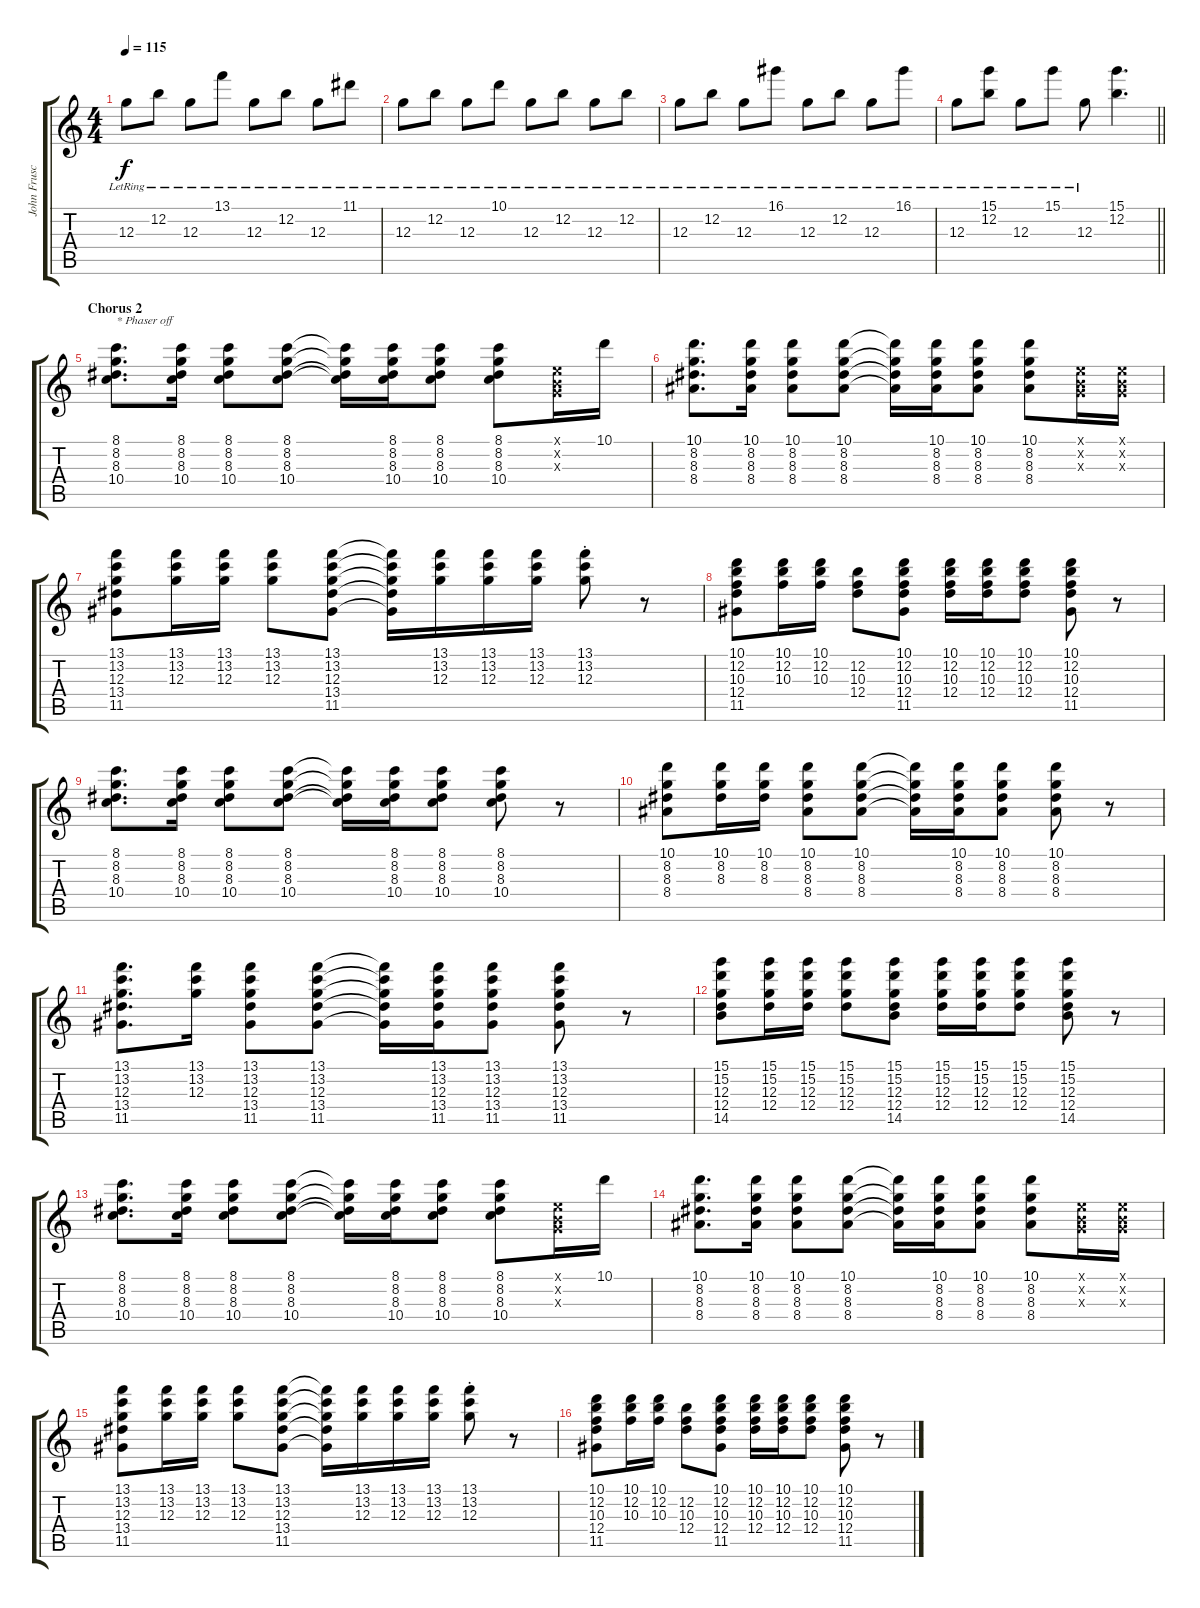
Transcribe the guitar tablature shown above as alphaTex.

\track ("John Frusciante | Gtr. 1" "John Frusc") {instrument electricguitarclean}
\staff {score tabs}
\tuning (E4 B3 G3 D3 A2 E2) {hide}
\ts (4 4)
\tempo 115
\clef g2
\ks c
12.3{lr}.8{dy f} 12.2{lr}.8 12.3{lr}.8 13.1{lr}.8 12.3{lr}.8 12.2{lr}.8 12.3{lr}.8 11.1{lr}.8 |
12.3{lr}.8 12.2{lr}.8 12.3{lr}.8 10.1{lr}.8 12.3{lr}.8 12.2{lr}.8 12.3{lr}.8 12.2{lr}.8 |
12.3{lr}.8 12.2{lr}.8 12.3{lr}.8 16.1{lr}.8 12.3{lr}.8 12.2{lr}.8 12.3{lr}.8 16.1{lr}.8 |
\barLineRight lightlight
12.3{lr}.8 (15.1{lr} 12.2{lr}).8 12.3{lr}.8 15.1{lr}.8 12.3{lr}.8 (15.1 12.2).4{d} |
\section ("" "Chorus 2")
(8.1 8.2 8.3 10.4).8{d txt "* Phaser off" instrument electricguitarclean} (8.1 8.2 8.3 10.4).16 (8.1 8.2 8.3 10.4).8 (8.1 8.2 8.3 10.4).8 (8.1{t} 8.2{t} 8.3{t} 10.4{t}).16 (8.1 8.2 8.3 10.4).16 (8.1 8.2 8.3 10.4).8 (8.1 8.2 8.3 10.4).8 (0.1{x} 0.2{x} 0.3{x}).16 10.1.16 |
(10.1 8.2 8.3 8.4).8{d} (10.1 8.2 8.3 8.4).16 (10.1 8.2 8.3 8.4).8 (10.1 8.2 8.3 8.4).8 (10.1{t} 8.2{t} 8.3{t} 8.4{t}).16 (10.1 8.2 8.3 8.4).16 (10.1 8.2 8.3 8.4).8 (10.1 8.2 8.3 8.4).8 (0.1{x} 0.2{x} 0.3{x}).16 (0.1{x} 0.2{x} 0.3{x}).16 |
(13.1 13.2 12.3 13.4 11.5).8 (13.1 13.2 12.3).16 (13.1 13.2 12.3).16 (13.1 13.2 12.3).8 (13.1 13.2 12.3 13.4 11.5).8 (13.1{t} 13.2{t} 12.3{t} 13.4{t} 11.5{t}).16 (13.1 13.2 12.3).16 (13.1 13.2 12.3).16 (13.1 13.2 12.3).16 (13.1{st} 13.2{st} 12.3{st}).8 r.8 |
(10.1 12.2 10.3 12.4 11.5).8 (10.1 12.2 10.3).16 (10.1 12.2 10.3).16 (12.2 10.3 12.4).8 (10.1 12.2 10.3 12.4 11.5).8 (10.1 12.2 10.3 12.4).16 (10.1 12.2 10.3 12.4).16 (10.1 12.2 10.3 12.4).8 (10.1 12.2 10.3 12.4 11.5).8 r.8 |
(8.1 8.2 8.3 10.4).8{d} (8.1 8.2 8.3 10.4).16 (8.1 8.2 8.3 10.4).8 (8.1 8.2 8.3 10.4).8 (8.1{t} 8.2{t} 8.3{t} 10.4{t}).16 (8.1 8.2 8.3 10.4).16 (8.1 8.2 8.3 10.4).8 (8.1 8.2 8.3 10.4).8 r.8 |
(10.1 8.2 8.3 8.4).8 (10.1 8.2 8.3).16 (10.1 8.2 8.3).16 (10.1 8.2 8.3 8.4).8 (10.1 8.2 8.3 8.4).8 (10.1{t} 8.2{t} 8.3{t} 8.4{t}).16 (10.1 8.2 8.3 8.4).16 (10.1 8.2 8.3 8.4).8 (10.1 8.2 8.3 8.4).8 r.8 |
(13.1 13.2 12.3 13.4 11.5).8{d} (13.1 13.2 12.3).16 (13.1 13.2 12.3 13.4 11.5).8 (13.1 13.2 12.3 13.4 11.5).8 (13.1{t} 13.2{t} 12.3{t} 13.4{t} 11.5{t}).16 (13.1 13.2 12.3 13.4 11.5).16 (13.1 13.2 12.3 13.4 11.5).8 (13.1 13.2 12.3 13.4 11.5).8 r.8 |
(15.1 15.2 12.3 12.4 14.5).8 (15.1 15.2 12.3 12.4).16 (15.1 15.2 12.3 12.4).16 (15.1 15.2 12.3 12.4).8 (15.1 15.2 12.3 12.4 14.5).8 (15.1 15.2 12.3 12.4).16 (15.1 15.2 12.3 12.4).16 (15.1 15.2 12.3 12.4).8 (15.1 15.2 12.3 12.4 14.5).8 r.8 |
(8.1 8.2 8.3 10.4).8{d} (8.1 8.2 8.3 10.4).16 (8.1 8.2 8.3 10.4).8 (8.1 8.2 8.3 10.4).8 (8.1{t} 8.2{t} 8.3{t} 10.4{t}).16 (8.1 8.2 8.3 10.4).16 (8.1 8.2 8.3 10.4).8 (8.1 8.2 8.3 10.4).8 (0.1{x} 0.2{x} 0.3{x}).16 10.1.16 |
(10.1 8.2 8.3 8.4).8{d} (10.1 8.2 8.3 8.4).16 (10.1 8.2 8.3 8.4).8 (10.1 8.2 8.3 8.4).8 (10.1{t} 8.2{t} 8.3{t} 8.4{t}).16 (10.1 8.2 8.3 8.4).16 (10.1 8.2 8.3 8.4).8 (10.1 8.2 8.3 8.4).8 (0.1{x} 0.2{x} 0.3{x}).16 (0.1{x} 0.2{x} 0.3{x}).16 |
(13.1 13.2 12.3 13.4 11.5).8 (13.1 13.2 12.3).16 (13.1 13.2 12.3).16 (13.1 13.2 12.3).8 (13.1 13.2 12.3 13.4 11.5).8 (13.1{t} 13.2{t} 12.3{t} 13.4{t} 11.5{t}).16 (13.1 13.2 12.3).16 (13.1 13.2 12.3).16 (13.1 13.2 12.3).16 (13.1{st} 13.2{st} 12.3{st}).8 r.8 |
(10.1 12.2 10.3 12.4 11.5).8 (10.1 12.2 10.3).16 (10.1 12.2 10.3).16 (12.2 10.3 12.4).8 (10.1 12.2 10.3 12.4 11.5).8 (10.1 12.2 10.3 12.4).16 (10.1 12.2 10.3 12.4).16 (10.1 12.2 10.3 12.4).8 (10.1 12.2 10.3 12.4 11.5).8 r.8
